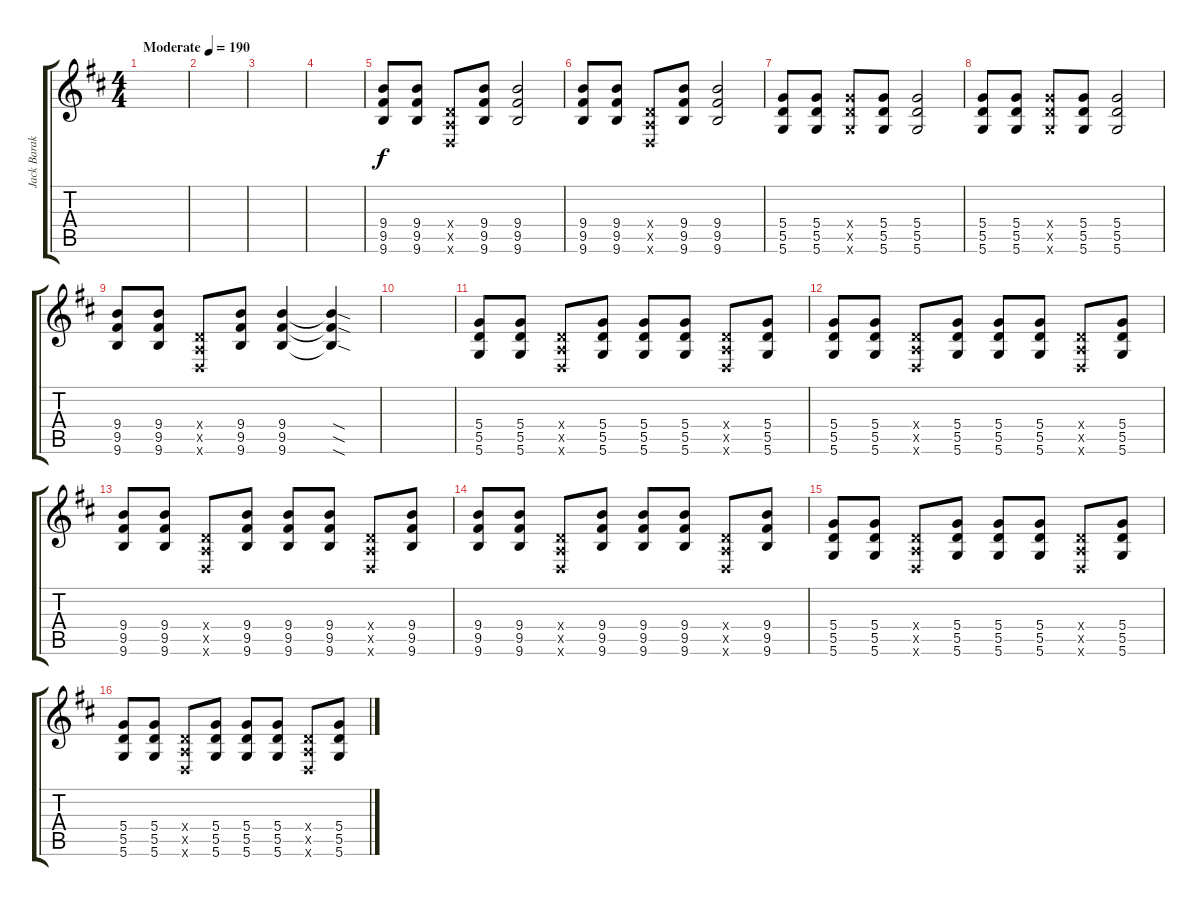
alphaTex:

\track ("Jack Barakat" "Jack Barak") {instrument distortionguitar}
\staff {score tabs}
\tuning (E4 B3 G3 D3 A2 D2) {hide}
\ts (4 4)
\tempo (190 "Moderate")
\clef g2
\ks d
|
|
|
|
(9.4 9.5 9.6).8 (9.4 9.5 9.6).8 (0.4{x} 0.5{x} 0.6{x}).8 (9.4 9.5 9.6).8 (9.4 9.5 9.6).2 |
(9.4 9.5 9.6).8 (9.4 9.5 9.6).8 (0.4{x} 0.5{x} 0.6{x}).8 (9.4 9.5 9.6).8 (9.4 9.5 9.6).2 |
(5.4 5.5 5.6).8 (5.4 5.5 5.6).8 (5.4{x} 5.5{x} 5.6{x}).8 (5.4 5.5 5.6).8 (5.4 5.5 5.6).2 |
(5.4 5.5 5.6).8 (5.4 5.5 5.6).8 (5.4{x} 5.5{x} 5.6{x}).8 (5.4 5.5 5.6).8 (5.4 5.5 5.6).2 |
(9.4 9.5 9.6).8 (9.4 9.5 9.6).8 (0.4{x} 0.5{x} 0.6{x}).8 (9.4 9.5 9.6).8 (9.4 9.5 9.6).4 (9.4{sod t} 9.5{sod t} 9.6{sod t}).4 |
|
(5.4 5.5 5.6).8 (5.4 5.5 5.6).8 (0.4{x} 0.5{x} 0.6{x}).8 (5.4 5.5 5.6).8 (5.4 5.5 5.6).8 (5.4 5.5 5.6).8 (0.4{x} 0.5{x} 0.6{x}).8 (5.4 5.5 5.6).8 |
(5.4 5.5 5.6).8 (5.4 5.5 5.6).8 (0.4{x} 0.5{x} 0.6{x}).8 (5.4 5.5 5.6).8 (5.4 5.5 5.6).8 (5.4 5.5 5.6).8 (0.4{x} 0.5{x} 0.6{x}).8 (5.4 5.5 5.6).8 |
(9.4 9.5 9.6).8 (9.4 9.5 9.6).8 (0.4{x} 0.5{x} 0.6{x}).8 (9.4 9.5 9.6).8 (9.4 9.5 9.6).8 (9.4 9.5 9.6).8 (0.4{x} 0.5{x} 0.6{x}).8 (9.4 9.5 9.6).8 |
(9.4 9.5 9.6).8 (9.4 9.5 9.6).8 (0.4{x} 0.5{x} 0.6{x}).8 (9.4 9.5 9.6).8 (9.4 9.5 9.6).8 (9.4 9.5 9.6).8 (0.4{x} 0.5{x} 0.6{x}).8 (9.4 9.5 9.6).8 |
(5.4 5.5 5.6).8 (5.4 5.5 5.6).8 (0.4{x} 0.5{x} 0.6{x}).8 (5.4 5.5 5.6).8 (5.4 5.5 5.6).8 (5.4 5.5 5.6).8 (0.4{x} 0.5{x} 0.6{x}).8 (5.4 5.5 5.6).8 |
(5.4 5.5 5.6).8 (5.4 5.5 5.6).8 (0.4{x} 0.5{x} 0.6{x}).8 (5.4 5.5 5.6).8 (5.4 5.5 5.6).8 (5.4 5.5 5.6).8 (0.4{x} 0.5{x} 0.6{x}).8 (5.4 5.5 5.6).8
